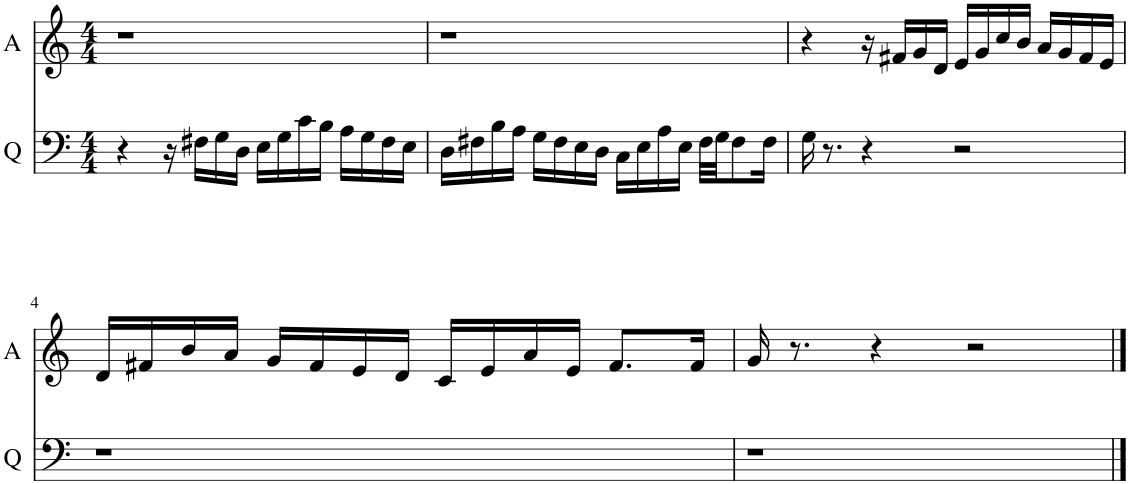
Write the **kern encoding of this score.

**kern	**kern
*part2	*part1
*staff2	*staff1
*I"Q	*I"A
*I'Q	*I'A
*clefF4	*clefG2
*k[]	*k[]
*M4/4	*M4/4
=1	=1
4r	1r
16r	.
16F#X\LL	.
16G\	.
16D\JJ	.
16E\LL	.
16G\	.
16c\	.
16B\JJ	.
16A\LL	.
16G\	.
16F#\	.
16E\JJ	.
=2	=2
16D\LL	1r
16F#X\	.
16B\	.
16A\JJ	.
16G\LL	.
16F#\	.
16E\	.
16D\JJ	.
16C\LL	.
16E\	.
16A\	.
16E\JJ	.
32F#\LLL	.
32G\JJ	.
8F#\	.
16F#\Jk	.
=3	=3
16G\	4r
8.r	.
4r	16r
.	16f#X/LL
.	16g/
.	16d/JJ
2r	16e/LL
.	16g/
.	16cc/
.	16b/JJ
.	16a/LL
.	16g/
.	16f#/
.	16e/JJ
!!LO:LB:g=z
=4	=4
1r	16d/LL
.	16f#X/
.	16b/
.	16a/JJ
.	16g/LL
.	16f#/
.	16e/
.	16d/JJ
.	16c/LL
.	16e/
.	16a/
.	16e/JJ
.	8.f#/L
.	16f#/Jk
=5	=5
1r	16g/
.	8.r
.	4r
.	2r
==	==
*-	*-
